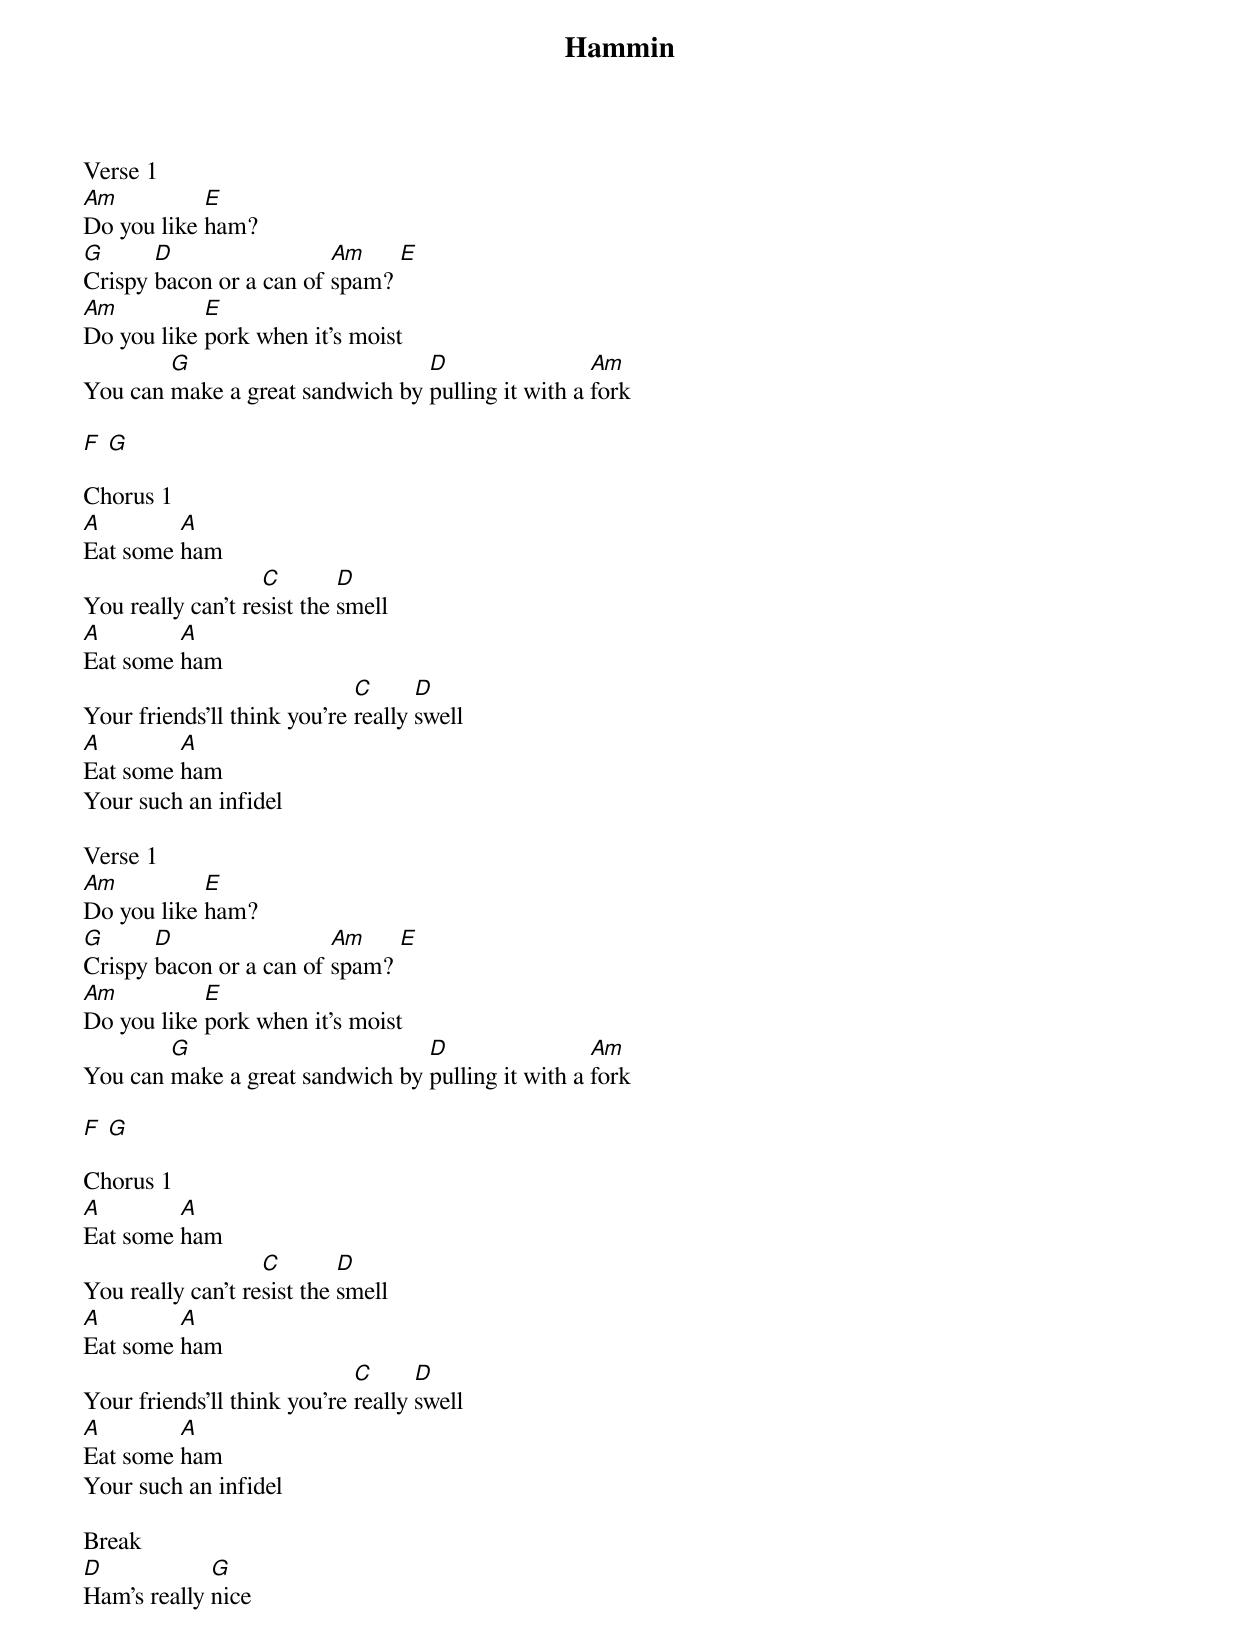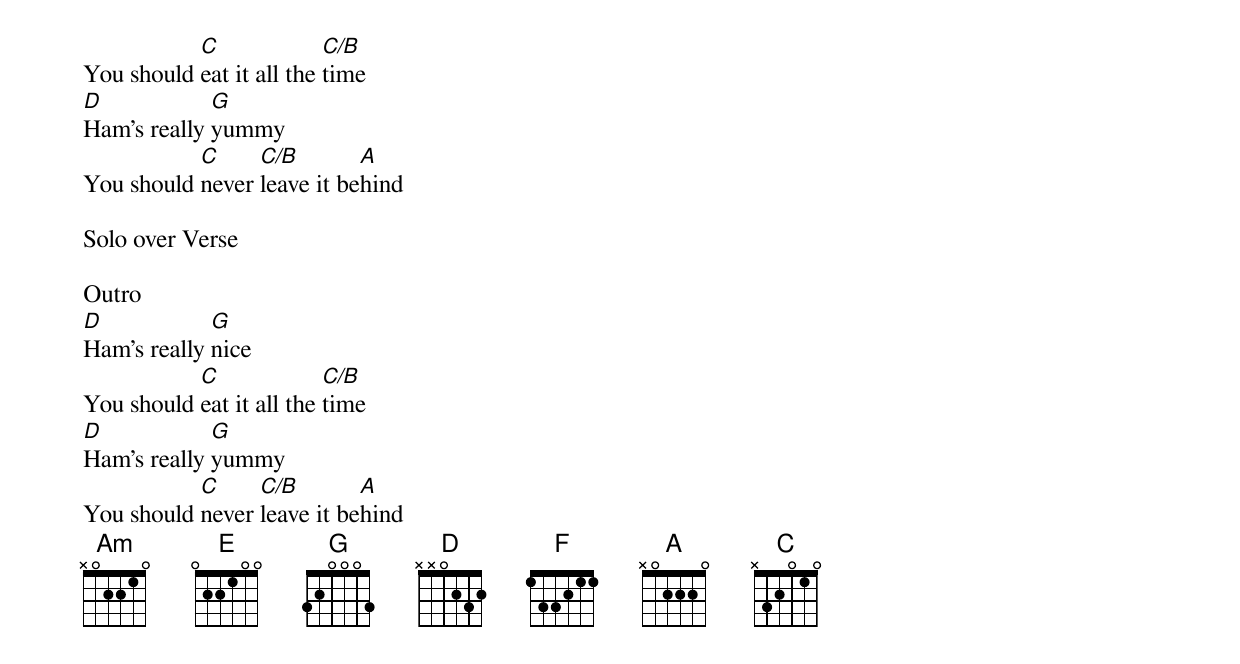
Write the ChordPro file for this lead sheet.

{t: Hammin}
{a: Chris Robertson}

Verse 1
[Am]Do you like [E]ham?
[G]Crispy [D]bacon or a can of [Am]spam? [E]
[Am]Do you like [E]pork when it’s moist
You can [G]make a great sandwich by [D]pulling it with a [Am]fork

[F] [G]

Chorus 1
[A]Eat some [A]ham
You really can't re[C]sist the [D]smell
[A]Eat some [A]ham
Your friends'll think you're [C]really [D]swell
[A]Eat some [A]ham
Your such an infidel

Verse 1
[Am]Do you like [E]ham?
[G]Crispy [D]bacon or a can of [Am]spam? [E]
[Am]Do you like [E]pork when it’s moist
You can [G]make a great sandwich by [D]pulling it with a [Am]fork

[F] [G]

Chorus 1
[A]Eat some [A]ham
You really can't re[C]sist the [D]smell
[A]Eat some [A]ham
Your friends'll think you're [C]really [D]swell
[A]Eat some [A]ham
Your such an infidel

Break
[D]Ham's really [G]nice
You should [C]eat it all the [C/B]time
[D]Ham's really [G]yummy
You should [C]never [C/B]leave it be[A]hind

Solo over Verse

Outro
[D]Ham's really [G]nice
You should [C]eat it all the [C/B]time
[D]Ham's really [G]yummy
You should [C]never [C/B]leave it be[A]hind
